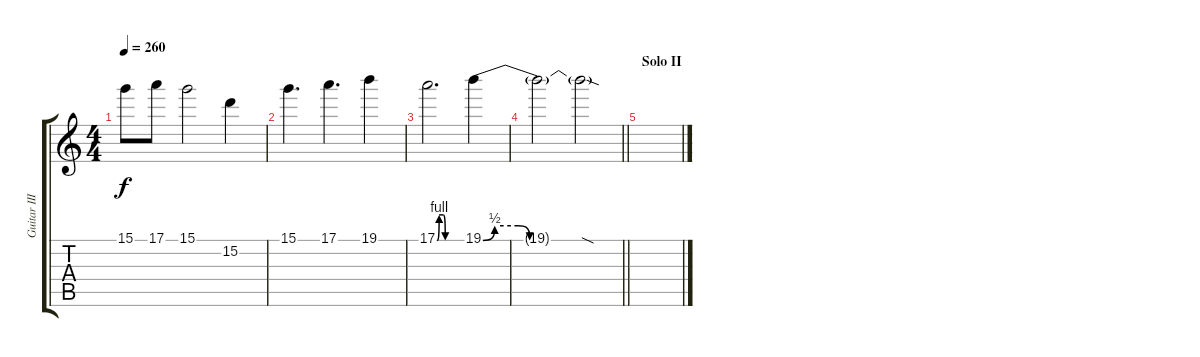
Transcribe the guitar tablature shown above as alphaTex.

\track ("Guitar III" "Guitar III") {instrument overdrivenguitar}
\staff {score tabs}
\tuning (E4 B3 G3 D3 A2 E2) {hide}
\ts (4 4)
\tempo 260
\clef g2
\ks c
15.1.8{dy f} 17.1.8 15.1.2 15.2.4 |
15.1.4{d} 17.1.4{d} 19.1.4 |
17.1{be (custom 0 0 5 4 15 4 20 0 60 0)}.2{d} 19.1{be (custom 0 0 5 2 15 2 20 0 30 0 60 0)}.4 |
\barLineRight lightlight
19.1{t}.2 19.1{sod t}.2 |
\section ("" "Solo II")
